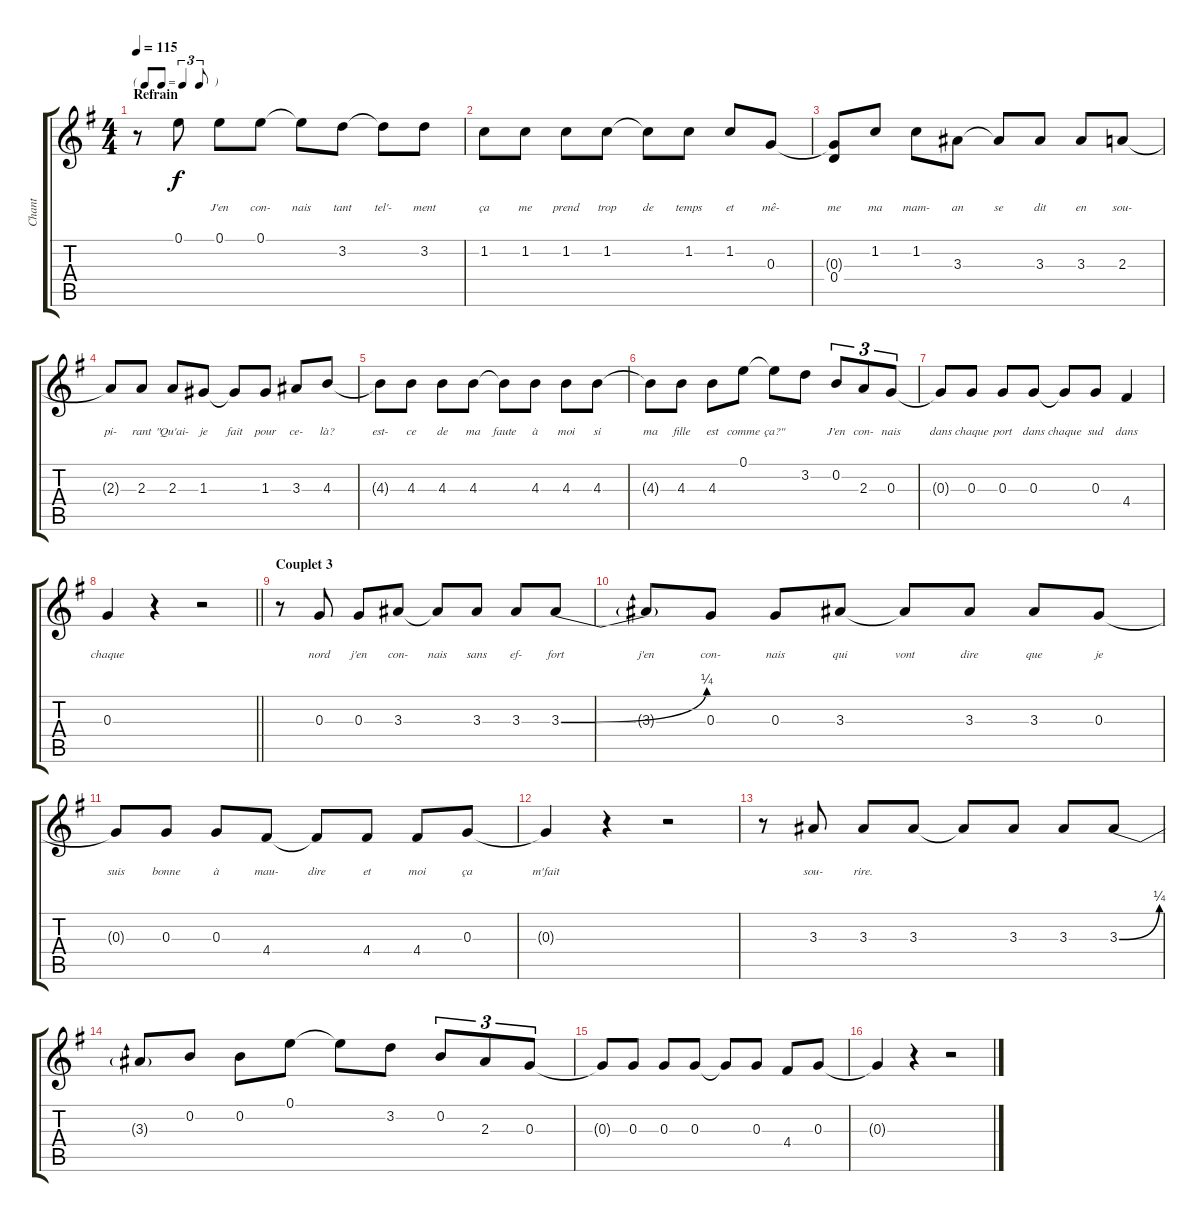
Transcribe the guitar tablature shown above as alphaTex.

\track ("Chant" "Chant") {instrument electricguitarjazz}
\staff {score tabs}
\tuning (E4 B3 G3 D3 A2 E2) {hide}
\ts (4 4)
\tf triplet8th
\section ("" "Refrain")
\tempo 115
\clef g2
\ks g
r.8{dy f} 0.1.8{lyrics (0 "") lyrics (1 "") lyrics (2 "") lyrics (3 "") lyrics (4 "")} 0.1.8{lyrics (0 "") lyrics (1 "") lyrics (2 "J'en") lyrics (3 "") lyrics (4 "")} 0.1.8{lyrics (0 "") lyrics (1 "") lyrics (2 "con-") lyrics (3 "") lyrics (4 "")} 0.1{t}.8{lyrics (0 "") lyrics (1 "") lyrics (2 "nais") lyrics (3 "") lyrics (4 "")} 3.2.8{lyrics (0 "") lyrics (1 "") lyrics (2 "tant") lyrics (3 "") lyrics (4 "")} 3.2{t}.8{lyrics (0 "") lyrics (1 "") lyrics (2 "tel'-") lyrics (3 "") lyrics (4 "")} 3.2.8{lyrics (0 "") lyrics (1 "") lyrics (2 "ment") lyrics (3 "") lyrics (4 "")} |
1.2.8{lyrics (0 "") lyrics (1 "") lyrics (2 "ça") lyrics (3 "") lyrics (4 "")} 1.2.8{lyrics (0 "") lyrics (1 "") lyrics (2 "me") lyrics (3 "") lyrics (4 "")} 1.2.8{lyrics (0 "") lyrics (1 "") lyrics (2 "prend") lyrics (3 "") lyrics (4 "")} 1.2.8{lyrics (0 "") lyrics (1 "") lyrics (2 "trop") lyrics (3 "") lyrics (4 "")} 1.2{t}.8{lyrics (0 "") lyrics (1 "") lyrics (2 "de") lyrics (3 "") lyrics (4 "")} 1.2.8{lyrics (0 "") lyrics (1 "") lyrics (2 "temps") lyrics (3 "") lyrics (4 "")} 1.2.8{lyrics (0 "") lyrics (1 "") lyrics (2 "et") lyrics (3 "") lyrics (4 "")} 0.3.8{lyrics (0 "") lyrics (1 "") lyrics (2 "mê-") lyrics (3 "") lyrics (4 "")} |
(0.3{t} 0.4).8{lyrics (0 "") lyrics (1 "") lyrics (2 "me") lyrics (3 "") lyrics (4 "")} 1.2.8{lyrics (0 "") lyrics (1 "") lyrics (2 "ma") lyrics (3 "") lyrics (4 "")} 1.2.8{lyrics (0 "") lyrics (1 "") lyrics (2 "mam-") lyrics (3 "") lyrics (4 "")} 3.3.8{lyrics (0 "") lyrics (1 "") lyrics (2 "an") lyrics (3 "") lyrics (4 "")} 3.3{t}.8{lyrics (0 "") lyrics (1 "") lyrics (2 "se") lyrics (3 "") lyrics (4 "")} 3.3.8{lyrics (0 "") lyrics (1 "") lyrics (2 "dit") lyrics (3 "") lyrics (4 "")} 3.3.8{lyrics (0 "") lyrics (1 "") lyrics (2 "en") lyrics (3 "") lyrics (4 "")} 2.3.8{lyrics (0 "") lyrics (1 "") lyrics (2 "sou-") lyrics (3 "") lyrics (4 "")} |
2.3{t}.8{lyrics (0 "") lyrics (1 "") lyrics (2 "pi-") lyrics (3 "") lyrics (4 "")} 2.3.8{lyrics (0 "") lyrics (1 "") lyrics (2 "rant") lyrics (3 "") lyrics (4 "")} 2.3.8{lyrics (0 "") lyrics (1 "") lyrics (2 "\"Qu'ai-") lyrics (3 "") lyrics (4 "")} 1.3.8{lyrics (0 "") lyrics (1 "") lyrics (2 "je") lyrics (3 "") lyrics (4 "")} 1.3{t}.8{lyrics (0 "") lyrics (1 "") lyrics (2 "fait") lyrics (3 "") lyrics (4 "")} 1.3.8{lyrics (0 "") lyrics (1 "") lyrics (2 "pour") lyrics (3 "") lyrics (4 "")} 3.3.8{lyrics (0 "") lyrics (1 "") lyrics (2 "ce-") lyrics (3 "") lyrics (4 "")} 4.3.8{lyrics (0 "") lyrics (1 "") lyrics (2 "là?") lyrics (3 "") lyrics (4 "")} |
4.3{t}.8{lyrics (0 "") lyrics (1 "") lyrics (2 "est-") lyrics (3 "") lyrics (4 "")} 4.3.8{lyrics (0 "") lyrics (1 "") lyrics (2 "ce") lyrics (3 "") lyrics (4 "")} 4.3.8{lyrics (0 "") lyrics (1 "") lyrics (2 "de") lyrics (3 "") lyrics (4 "")} 4.3.8{lyrics (0 "") lyrics (1 "") lyrics (2 "ma") lyrics (3 "") lyrics (4 "")} 4.3{t}.8{lyrics (0 "") lyrics (1 "") lyrics (2 "faute") lyrics (3 "") lyrics (4 "")} 4.3.8{lyrics (0 "") lyrics (1 "") lyrics (2 "à") lyrics (3 "") lyrics (4 "")} 4.3.8{lyrics (0 "") lyrics (1 "") lyrics (2 "moi") lyrics (3 "") lyrics (4 "")} 4.3.8{lyrics (0 "") lyrics (1 "") lyrics (2 "si") lyrics (3 "") lyrics (4 "")} |
4.3{t}.8{lyrics (0 "") lyrics (1 "") lyrics (2 "ma") lyrics (3 "") lyrics (4 "")} 4.3.8{lyrics (0 "") lyrics (1 "") lyrics (2 "fille") lyrics (3 "") lyrics (4 "")} 4.3.8{lyrics (0 "") lyrics (1 "") lyrics (2 "est") lyrics (3 "") lyrics (4 "")} 0.1.8{lyrics (0 "") lyrics (1 "") lyrics (2 "comme") lyrics (3 "") lyrics (4 "")} 0.1{t}.8{lyrics (0 "") lyrics (1 "") lyrics (2 "ça?\"") lyrics (3 "") lyrics (4 "")} 3.2.8{lyrics (0 "") lyrics (1 "") lyrics (2 "") lyrics (3 "") lyrics (4 "")} 0.2.8{tu (3 2) lyrics (0 "") lyrics (1 "") lyrics (2 "J'en") lyrics (3 "") lyrics (4 "")} 2.3.8{tu (3 2) lyrics (0 "") lyrics (1 "") lyrics (2 "con-") lyrics (3 "") lyrics (4 "")} 0.3.8{tu (3 2) lyrics (0 "") lyrics (1 "") lyrics (2 "nais") lyrics (3 "") lyrics (4 "")} |
0.3{t}.8{lyrics (0 "") lyrics (1 "") lyrics (2 "dans") lyrics (3 "") lyrics (4 "")} 0.3.8{lyrics (0 "") lyrics (1 "") lyrics (2 "chaque") lyrics (3 "") lyrics (4 "")} 0.3.8{lyrics (0 "") lyrics (1 "") lyrics (2 "port") lyrics (3 "") lyrics (4 "")} 0.3.8{lyrics (0 "") lyrics (1 "") lyrics (2 "dans") lyrics (3 "") lyrics (4 "")} 0.3{t}.8{lyrics (0 "") lyrics (1 "") lyrics (2 "chaque") lyrics (3 "") lyrics (4 "")} 0.3.8{lyrics (0 "") lyrics (1 "") lyrics (2 "sud") lyrics (3 "") lyrics (4 "")} 4.4.4{lyrics (0 "") lyrics (1 "") lyrics (2 "dans") lyrics (3 "") lyrics (4 "")} |
\barLineRight lightlight
0.3.4{lyrics (0 "") lyrics (1 "") lyrics (2 "chaque") lyrics (3 "") lyrics (4 "")} r.4 r.2 |
\section ("" "Couplet 3")
r.8 0.3.8{lyrics (0 "") lyrics (1 "") lyrics (2 "nord") lyrics (3 "") lyrics (4 "")} 0.3.8{lyrics (0 "") lyrics (1 "") lyrics (2 "j'en") lyrics (3 "") lyrics (4 "")} 3.3.8{lyrics (0 "") lyrics (1 "") lyrics (2 "con-") lyrics (3 "") lyrics (4 "")} 3.3{t}.8{lyrics (0 "") lyrics (1 "") lyrics (2 "nais") lyrics (3 "") lyrics (4 "")} 3.3.8{lyrics (0 "") lyrics (1 "") lyrics (2 "sans") lyrics (3 "") lyrics (4 "")} 3.3.8{lyrics (0 "") lyrics (1 "") lyrics (2 "ef-") lyrics (3 "") lyrics (4 "")} 3.3{be (bend 0 0 60 1)}.8{lyrics (0 "") lyrics (1 "") lyrics (2 "fort") lyrics (3 "") lyrics (4 "")} |
3.3{t}.8{lyrics (0 "") lyrics (1 "") lyrics (2 "j'en") lyrics (3 "") lyrics (4 "")} 0.3.8{lyrics (0 "") lyrics (1 "") lyrics (2 "con-") lyrics (3 "") lyrics (4 "")} 0.3.8{lyrics (0 "") lyrics (1 "") lyrics (2 "nais") lyrics (3 "") lyrics (4 "")} 3.3.8{lyrics (0 "") lyrics (1 "") lyrics (2 "qui") lyrics (3 "") lyrics (4 "")} 3.3{t}.8{lyrics (0 "") lyrics (1 "") lyrics (2 "vont") lyrics (3 "") lyrics (4 "")} 3.3.8{lyrics (0 "") lyrics (1 "") lyrics (2 "dire") lyrics (3 "") lyrics (4 "")} 3.3.8{lyrics (0 "") lyrics (1 "") lyrics (2 "que") lyrics (3 "") lyrics (4 "")} 0.3.8{lyrics (0 "") lyrics (1 "") lyrics (2 "je") lyrics (3 "") lyrics (4 "")} |
0.3{t}.8{lyrics (0 "") lyrics (1 "") lyrics (2 "suis") lyrics (3 "") lyrics (4 "")} 0.3.8{lyrics (0 "") lyrics (1 "") lyrics (2 "bonne") lyrics (3 "") lyrics (4 "")} 0.3.8{lyrics (0 "") lyrics (1 "") lyrics (2 "à") lyrics (3 "") lyrics (4 "")} 4.4.8{lyrics (0 "") lyrics (1 "") lyrics (2 "mau-") lyrics (3 "") lyrics (4 "")} 4.4{t}.8{lyrics (0 "") lyrics (1 "") lyrics (2 "dire") lyrics (3 "") lyrics (4 "")} 4.4.8{lyrics (0 "") lyrics (1 "") lyrics (2 "et") lyrics (3 "") lyrics (4 "")} 4.4.8{lyrics (0 "") lyrics (1 "") lyrics (2 "moi") lyrics (3 "") lyrics (4 "")} 0.3.8{lyrics (0 "") lyrics (1 "") lyrics (2 "ça") lyrics (3 "") lyrics (4 "")} |
0.3{t}.4{lyrics (0 "") lyrics (1 "") lyrics (2 "m'fait") lyrics (3 "") lyrics (4 "")} r.4 r.2 |
r.8 3.3.8{lyrics (0 "") lyrics (1 "") lyrics (2 "sou-") lyrics (3 "") lyrics (4 "")} 3.3.8{lyrics (0 "") lyrics (1 "") lyrics (2 "rire.") lyrics (3 "") lyrics (4 "")} 3.3.8 3.3{t}.8 3.3.8 3.3.8 3.3{be (bend 0 0 60 1)}.8 |
3.3{t}.8 0.2.8 0.2.8 0.1.8 0.1{t}.8 3.2.8 0.2.8{tu (3 2)} 2.3.8{tu (3 2)} 0.3.8{tu (3 2)} |
0.3{t}.8 0.3.8 0.3.8 0.3.8 0.3{t}.8 0.3.8 4.4.8 0.3.8 |
0.3{t}.4 r.4 r.2
